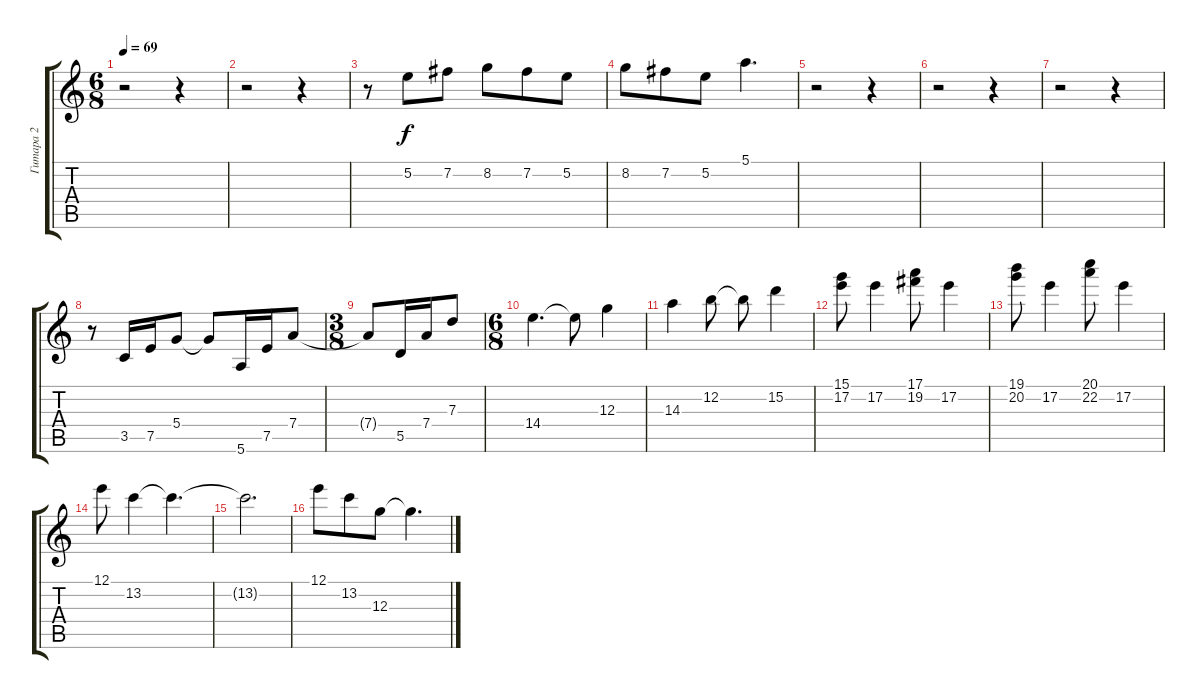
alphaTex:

\track ("Гитара 2" "Гитара 2") {instrument acousticguitarsteel}
\staff {score tabs}
\tuning (E4 B3 G3 D3 A2 E2) {hide}
\ts (6 8)
\tempo 69
\clef g2
\ks c
r.2{dy f} r.4 |
r.2 r.4 |
r.8 5.2.8 7.2.8 8.2.8 7.2.8 5.2.8 |
8.2.8 7.2.8 5.2.8 5.1.4{d} |
r.2 r.4 |
r.2 r.4 |
r.2 r.4 |
r.8{instrument distortionguitar} 3.5.16 7.5.16 5.4.8 5.4{t}.8 5.6.16 7.5.16 7.4.8 |
\ts (3 8)
7.4{t}.8 5.5.16 7.4.16 7.3.8 |
\ts (6 8)
14.4.4{d instrument acousticguitarsteel} 14.4{t}.8 12.3.4 |
14.3.4 12.2.8 12.2{t}.8 15.2.4 |
(15.1 17.2).8 17.2.4 (17.1 19.2).8 17.2.4 |
(19.1 20.2).8 17.2.4 (20.1 22.2).8 17.2.4 |
12.1.8 13.2.4 13.2{t}.4{d} |
13.2{t}.2{d} |
12.1.8 13.2.8 12.3.8 12.3{t}.4{d}
